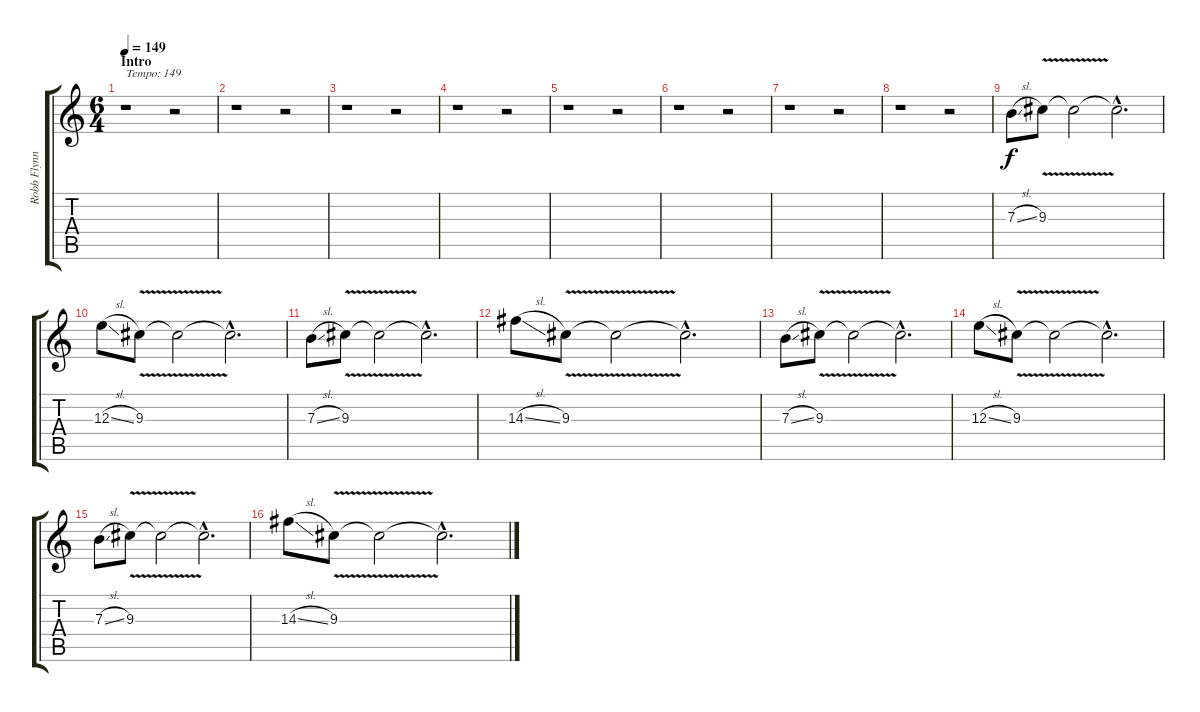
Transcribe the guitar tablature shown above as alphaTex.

\track ("Robb Flynn" "Robb Flynn") {instrument distortionguitar}
\staff {score tabs}
\tuning (Db4 Ab3 E3 B2 Gb2 B1) {hide}
\ts (6 4)
\section ("" "Intro")
\tempo 149
\clef g2
\ks c
r.1{txt "Tempo: 149" dy f instrument electricguitarjazz} r.2 |
r.1 r.2 |
r.1 r.2 |
r.1 r.2 |
r.1 r.2 |
r.1 r.2 |
r.1 r.2 |
r.1 r.2 |
7.3{sl}.8{instrument electricguitarjazz} 9.3{v}.8 9.3{t}.2 9.3{hac t}.2{d} |
12.3{sl}.8 9.3{v}.8 9.3{t}.2 9.3{hac t}.2{d} |
7.3{sl}.8 9.3{v}.8 9.3{t}.2 9.3{hac t}.2{d} |
14.3{sl}.8 9.3{v}.8 9.3{t}.2 9.3{hac t}.2{d} |
7.3{sl}.8 9.3{v}.8 9.3{t}.2 9.3{hac t}.2{d} |
12.3{sl}.8 9.3{v}.8 9.3{t}.2 9.3{hac t}.2{d} |
7.3{sl}.8 9.3{v}.8 9.3{t}.2 9.3{hac t}.2{d} |
14.3{sl}.8 9.3{v}.8 9.3{t}.2 9.3{hac t}.2{d}
